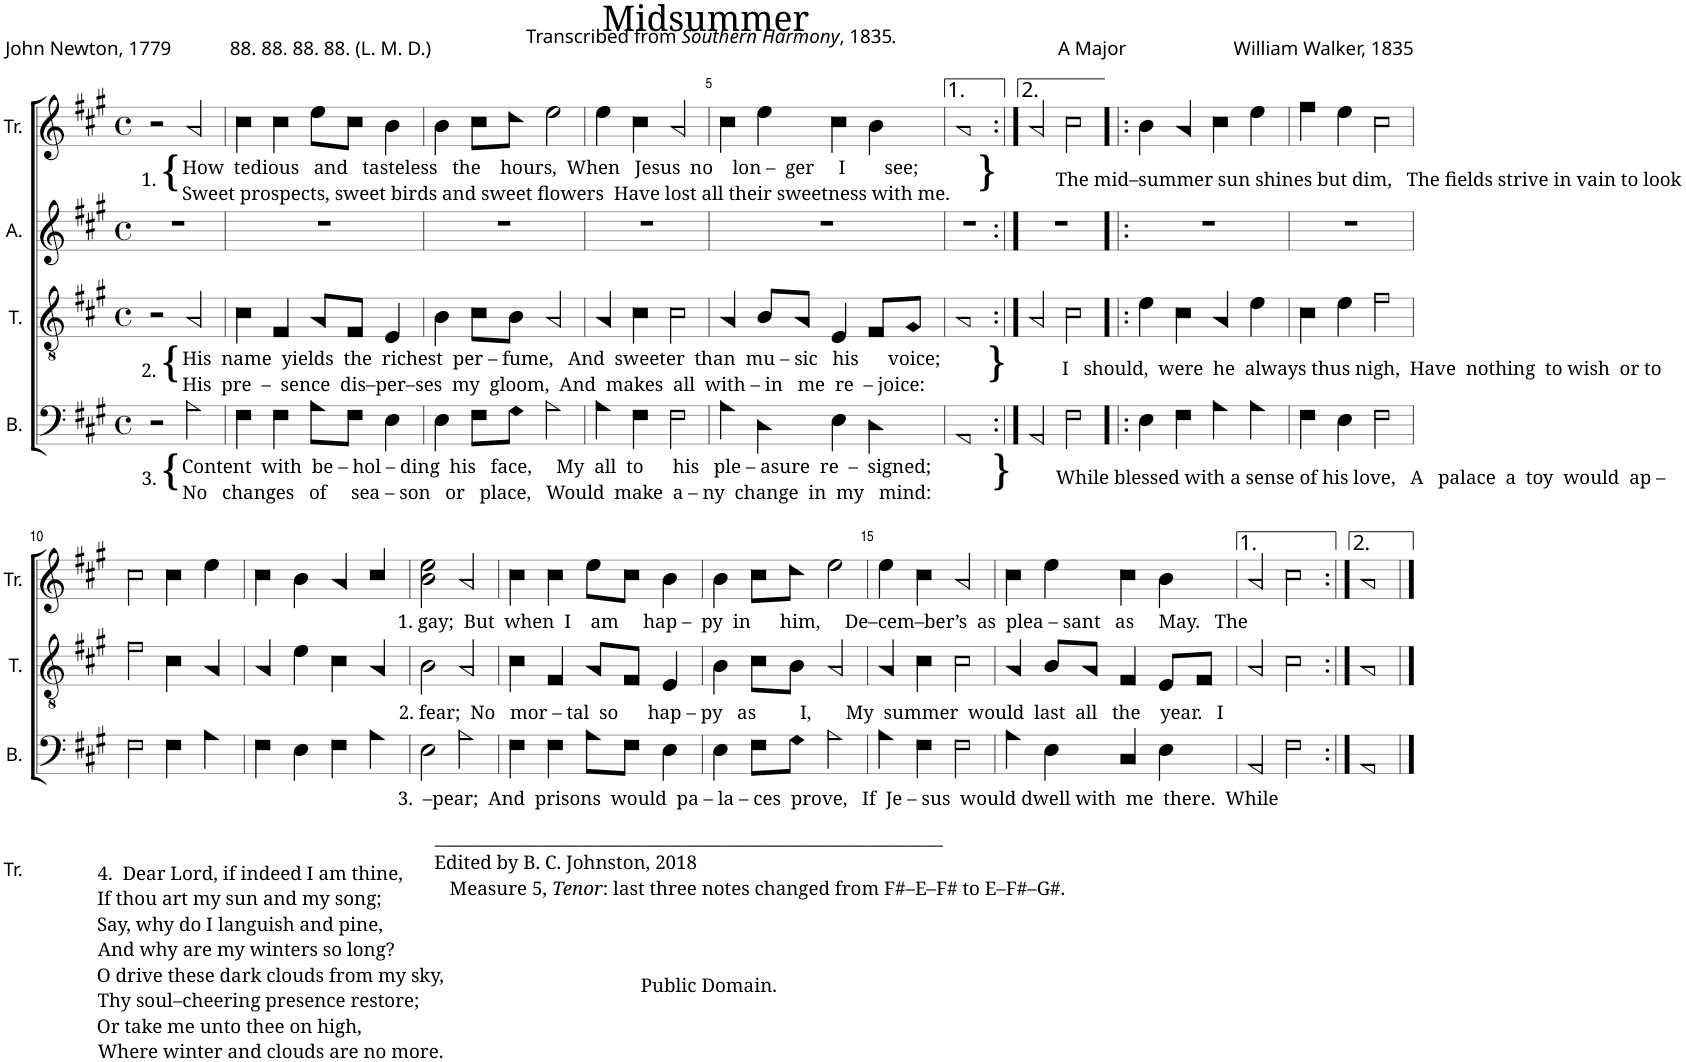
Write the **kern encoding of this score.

**kern	**kern	**kern	**kern
*part4	*part3	*part2	*part1
*staff4	*staff3	*staff2	*staff1
*I"B.	*I"T.	*I"A.	*I"Tr.
*I'B.	*I'T.	*	*I'Tr.
*clefF4	*clefGv2	*clefG2	*clefG2
*k[f#c#g#]	*k[f#c#g#]	*k[f#c#g#]	*k[f#c#g#]
*M4/4	*M4/4	*M4/4	*M4/4
*met(c)	*met(c)	*met(c)	*met(c)
=1	=1	=1	=1
2r	2r	1r	2r
!	!	!	!LO:TX:b:t=How  tedious   and   tasteless   the    hours,  When   Jesus  no    lon –  ger     I        see;
!	!	!	!LO:TX:b:t=Sweet prospects, sweet birds and sweet flowers  Have lost all their sweetness with me.
!	!	!	!LO:TX:b:t=1.
!	!	!	!LO:TX:b:t={
!	!LO:TX:b:t=His  name  yields  the  richest  per – fume,   And  sweeter  than  mu – sic   his      voice;	!	!
!	!LO:TX:b:t=His  pre  –  sence  dis–per–ses  my  gloom,  And  makes  all  with – in   me  re  – joice&colon;	!	!
!	!LO:TX:b:t=2.	!	!
!	!LO:TX:b:t={	!	!
!LO:TX:b:t=Content  with  be – hol – ding  his   face,     My  all  to      his   ple – asure  re  –  signed;	!	!	!
!LO:TX:b:t=No   changes   of     sea – son   or   place,   Would  make  a – ny  change  in  my   mind&colon;	!	!	!
!LO:TX:b:t=3.	!	!	!
!LO:TX:b:t={	!	!	!
2A!\	2A!/	.	2a!/
=2	=2	=2	=2
4F#!\	4c#!\	1r	4cc#!\
4F#!\	4F#!/	.	4cc#!\
8A!\L	8A!/L	.	8ee!\L
8F#!\J	8F#!/J	.	8cc#!\J
4E!\	4E!/	.	4b!\
=3	=3	=3	=3
4E!\	4B!\	1r	4b!\
8F#!\L	8c#!\L	.	8cc#!\L
8G#!\J	8B!\J	.	8dd!\J
2A!\	2A!/	.	2ee!\
=4	=4	=4	=4
4A!\	4A!/	1r	4ee!\
4F#!\	4c#!\	.	4cc#!\
2F#!\	2c#!\	.	2a!/
=5	=5	=5	=5
4A!\	4A!/	1r	4cc#!\
4D!\	8B!/L	.	4ee!\
.	8A!/J	.	.
4E!\	4E!/	.	4cc#!\
4D!\	8F#!/L	.	4b!\
.	8G#!/J	.	.
=6	=6	=6	=6
!	!	!	!LO:TX:b:t=}
!	!LO:TX:b:t=}	!	!
!LO:TX:b:t=}	!	!	!
1AA!	1A!	1r	1a!
=7:|!	=7:|!	=7:|!	=7:|!
2AA!/	2A!/	1r	2a!/
!	!	!	!LO:TX:b:t=The mid–summer sun shines but dim,   The fields strive in vain to look
!	!LO:TX:b:t=I   should,  were  he  always thus nigh,  Have  nothing  to wish  or to	!	!
!LO:TX:b:t=While blessed with a sense of his love,   A   palace  a  toy  would  ap –	!	!	!
2F#!\	2c#!\	.	2cc#!\
=8!|:	=8!|:	=8!|:	=8!|:
4E!\	4e!\	1r	4b!\
4F#!\	4c#!\	.	4a!/
4A!\	4A!/	.	4cc#!\
4A!\	4e!\	.	4ee!\
=9	=9	=9	=9
4F#!\	4c#!\	1r	4ff#!\
4E!\	4e!\	.	4ee!\
2F#!\	2f#!\	.	2cc#!\
!!LO:LB:g=z
=10	=10	=10	=10
2F#!\	2f#!\	1r	2cc#!\
4F#!\	4c#!\	.	4cc#!\
4A!\	4A!/	.	4ee!\
=11	=11	=11	=11
4F#!\	4A!/	1r	4cc#!\
4E!\	4e!\	.	4b!\
4F#!\	4c#!\	.	4a!/
4A!\	4A!/	.	4cc#!/
=12	=12	=12	=12
!	!	!	!LO:TX:b:t=1. gay;  But  when  I    am     hap –  py  in      him,     De–cem–ber’s  as  plea – sant   as     May.   The
!	!LO:TX:b:t=2. fear;  No   mor – tal  so      hap – py   as         I,       My  summer  would  last  all   the    year.   I	!	!
!LO:TX:b:t=3.  –pear;  And  prisons  would  pa – la – ces  prove,   If  Je – sus  would dwell with  me  there.  While	!	!	!
2E!\	2B!\	1r	2b!\ 2ee!\
2A!\	2A!/	.	2a!/
=13	=13	=13	=13
4F#!\	4c#!\	1r	4cc#!\
4F#!\	4F#!/	.	4cc#!\
8A!\L	8A!/L	.	8ee!\L
8F#!\J	8F#!/J	.	8cc#!\J
4E!\	4E!/	.	4b!\
=14	=14	=14	=14
4E!\	4B!\	1r	4b!\
8F#!\L	8c#!\L	.	8cc#!\L
8G#!\J	8B!\J	.	8dd!\J
2A!\	2A!/	.	2ee!\
=15	=15	=15	=15
4A!\	4A!/	1r	4ee!\
4F#!\	4c#!\	.	4cc#!\
2F#!\	2c#!\	.	2a!/
=16	=16	=16	=16
!LO:TX:b:t=___________________________________________________________	!	!	!
!LO:TX:b:t=Edited by B. C. Johnston, 2018	!	!	!
!LO:TX:b:t=Measure 5,	!	!	!
!LO:TX:b:i:t=Tenor	!	!	!
!LO:TX:b:t=&colon; last three notes changed from F#–E–F# to E–F#–G#.	!	!	!
4A!\	4A!/	1r	4cc#!\
4E!\	8B!/L	.	4ee!\
.	8A!/J	.	.
4C#!/	4F#!/	.	4cc#!\
4E!\	8E!/L	.	4b!\
.	8F#!/J	.	.
=17	=17	=17	=17
2AA!/	2A!/	1r	2a!/
2F#!\	2c#!\	.	2cc#!\
=18:|!	=18:|!	=18:|!	=18:|!
1AA!	1A!	1r	1a!
==	==	==	==
*-	*-	*-	*-
